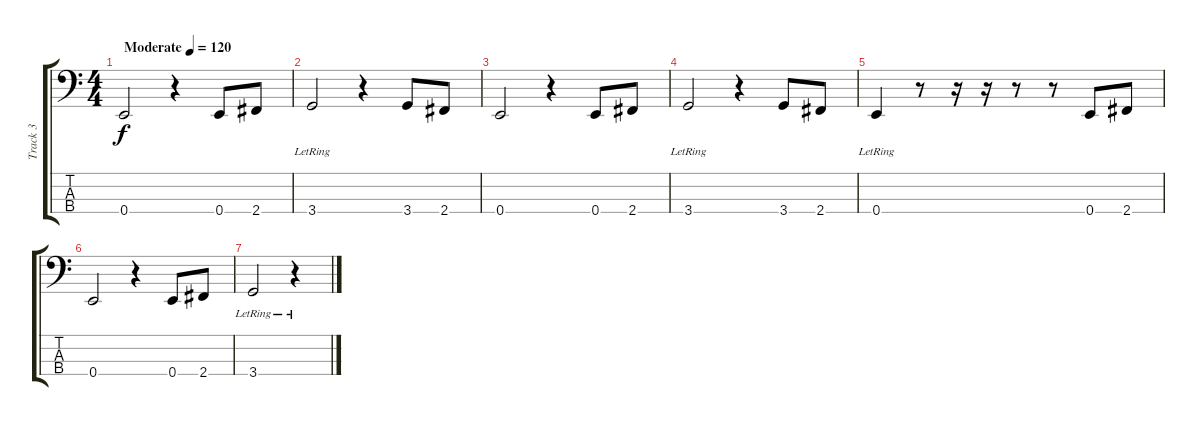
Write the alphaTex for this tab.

\track ("Track 3" "Track 3") {instrument electricbassfinger}
\staff {score tabs}
\tuning (G2 D2 A1 E1) {hide}
\ts (4 4)
\tempo (120 "Moderate")
\clef f4
\ks c
0.4.2{dy f instrument electricbassfinger} r.4 0.4.8 2.4.8 |
3.4{lr}.2 r.4 3.4.8 2.4.8 |
0.4.2 r.4 0.4.8 2.4.8 |
3.4{lr}.2 r.4 3.4.8 2.4.8 |
0.4{lr}.4 r.8 r.16 r.16 r.8 r.8 0.4.8 2.4.8 |
0.4.2 r.4 0.4.8 2.4.8 |
3.4{lr}.2 r.4
